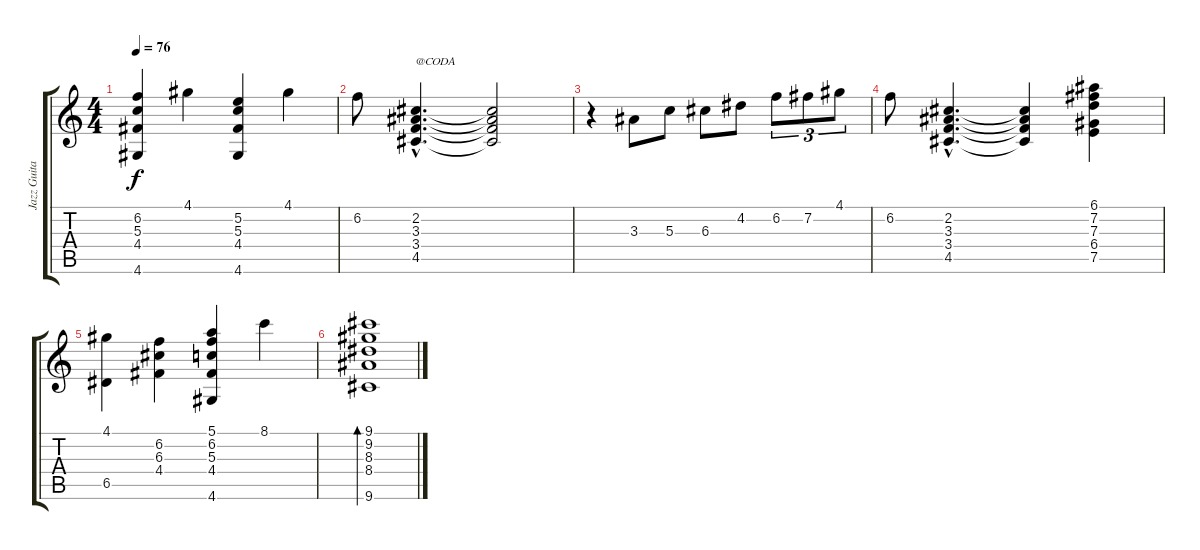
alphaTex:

\track ("Jazz Guitar dickiedavies" "Jazz Guita") {instrument electricguitarjazz}
\staff {score tabs}
\tuning (E4 B3 G3 D3 A2 E2) {hide}
\ts (4 4)
\tempo 76
\clef g2
\ks c
(6.2 5.3 4.4 4.6).4{dy f} 4.1.4 (5.2 5.3 4.4 4.6).4 4.1.4 |
6.2.8 (2.2{hac} 3.3{hac} 3.4{hac} 4.5{hac}).4{d txt "@CODA"} (2.2{t} 3.3{t} 3.4{t} 4.5{t}).2 |
r.4 3.3.8 5.3.8 6.3.8 4.2.8 6.2.8{tu (3 2)} 7.2.8{tu (3 2)} 4.1.8{tu (3 2)} |
6.2.8 (2.2{hac} 3.3{hac} 3.4{hac} 4.5{hac}).4{d} (2.2{t} 3.3{t} 3.4{t} 4.5{t}).4 (6.1 7.2 7.3 6.4 7.5).4 |
(4.1 6.5).4 (6.2 6.3 4.4).4 (5.1 6.2 5.3 4.4 4.6).4 8.1.4 |
(9.1 9.2 8.3 8.4 9.6).1{bd 240}
